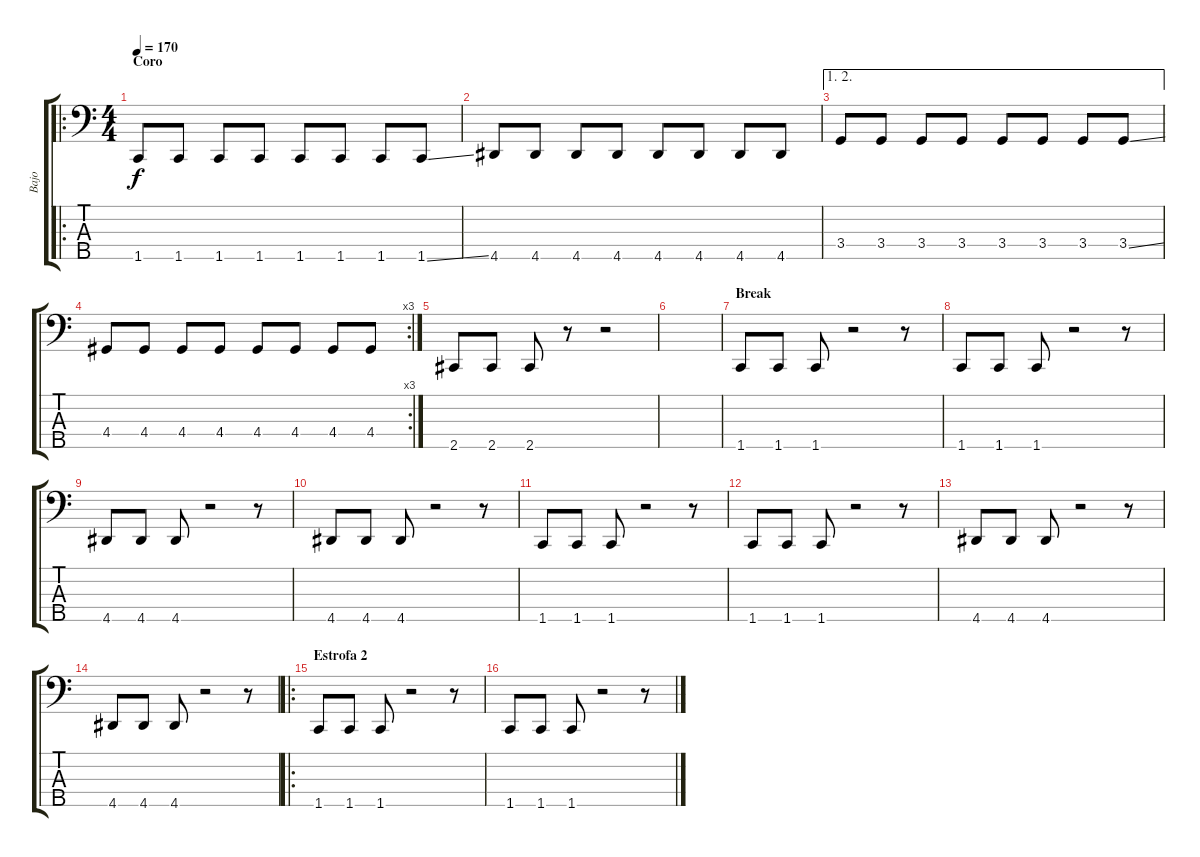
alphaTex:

\track ("Bajo" "Bajo") {instrument electricbasspick}
\staff {score tabs}
\tuning (G2 D2 A1 E1 B0) {hide}
\ro
\ts (4 4)
\section ("" "Coro")
\tempo 170
\clef f4
\ks c
1.5.8{dy f} 1.5.8 1.5.8 1.5.8 1.5.8 1.5.8 1.5.8 1.5{ss}.8 |
4.5.8 4.5.8 4.5.8 4.5.8 4.5.8 4.5.8 4.5.8 4.5.8 |
\ae (1 2)
3.4.8 3.4.8 3.4.8 3.4.8 3.4.8 3.4.8 3.4.8 3.4{ss}.8 |
\rc 3
4.4.8 4.4.8 4.4.8 4.4.8 4.4.8 4.4.8 4.4.8 4.4.8 |
2.5.8 2.5.8 2.5.8 r.8 r.2 |
|
\section ("" "Break")
1.5.8 1.5.8 1.5.8 r.2 r.8 |
1.5.8 1.5.8 1.5.8 r.2 r.8 |
4.5.8 4.5.8 4.5.8 r.2 r.8 |
4.5.8 4.5.8 4.5.8 r.2 r.8 |
1.5.8 1.5.8 1.5.8 r.2 r.8 |
1.5.8 1.5.8 1.5.8 r.2 r.8 |
4.5.8 4.5.8 4.5.8 r.2 r.8 |
4.5.8 4.5.8 4.5.8 r.2 r.8 |
\ro
\section ("" "Estrofa 2")
1.5.8 1.5.8 1.5.8 r.2 r.8 |
1.5.8 1.5.8 1.5.8 r.2 r.8
